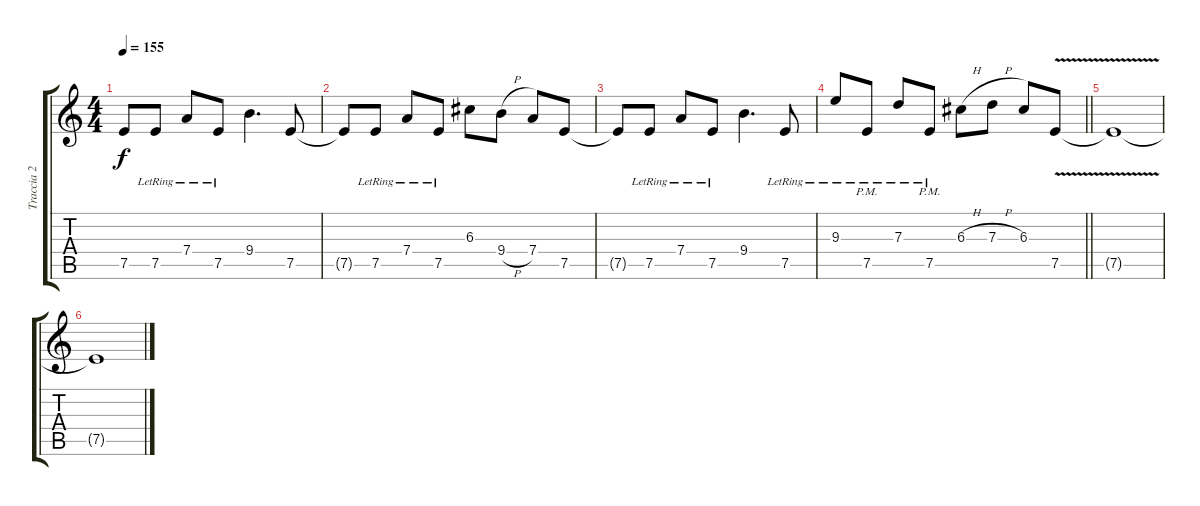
\track ("Traccia 2" "Traccia 2") {instrument overdrivenguitar}
\staff {score tabs}
\tuning (E4 B3 G3 D3 A2 E2) {hide}
\ts (4 4)
\tempo 155
\clef g2
\ks c
7.5{t}.8{dy f} 7.5{lr}.8 7.4{lr}.8 7.5{lr}.8 9.4.4{d} 7.5.8 |
7.5{t}.8 7.5{lr}.8 7.4{lr}.8 7.5{lr}.8 6.3.8 9.4{h}.8 7.4.8 7.5.8 |
7.5{t}.8 7.5{lr}.8 7.4{lr}.8 7.5{lr}.8 9.4.4{d} 7.5{lr}.8 |
\barLineRight lightlight
9.3{lr}.8 7.5{pm lr}.8 7.3{lr}.8 7.5{pm lr}.8 6.3{h}.8 7.3{h}.8 6.3.8 7.5{v}.8 |
7.5{t}.1 |
7.5{t}.1
